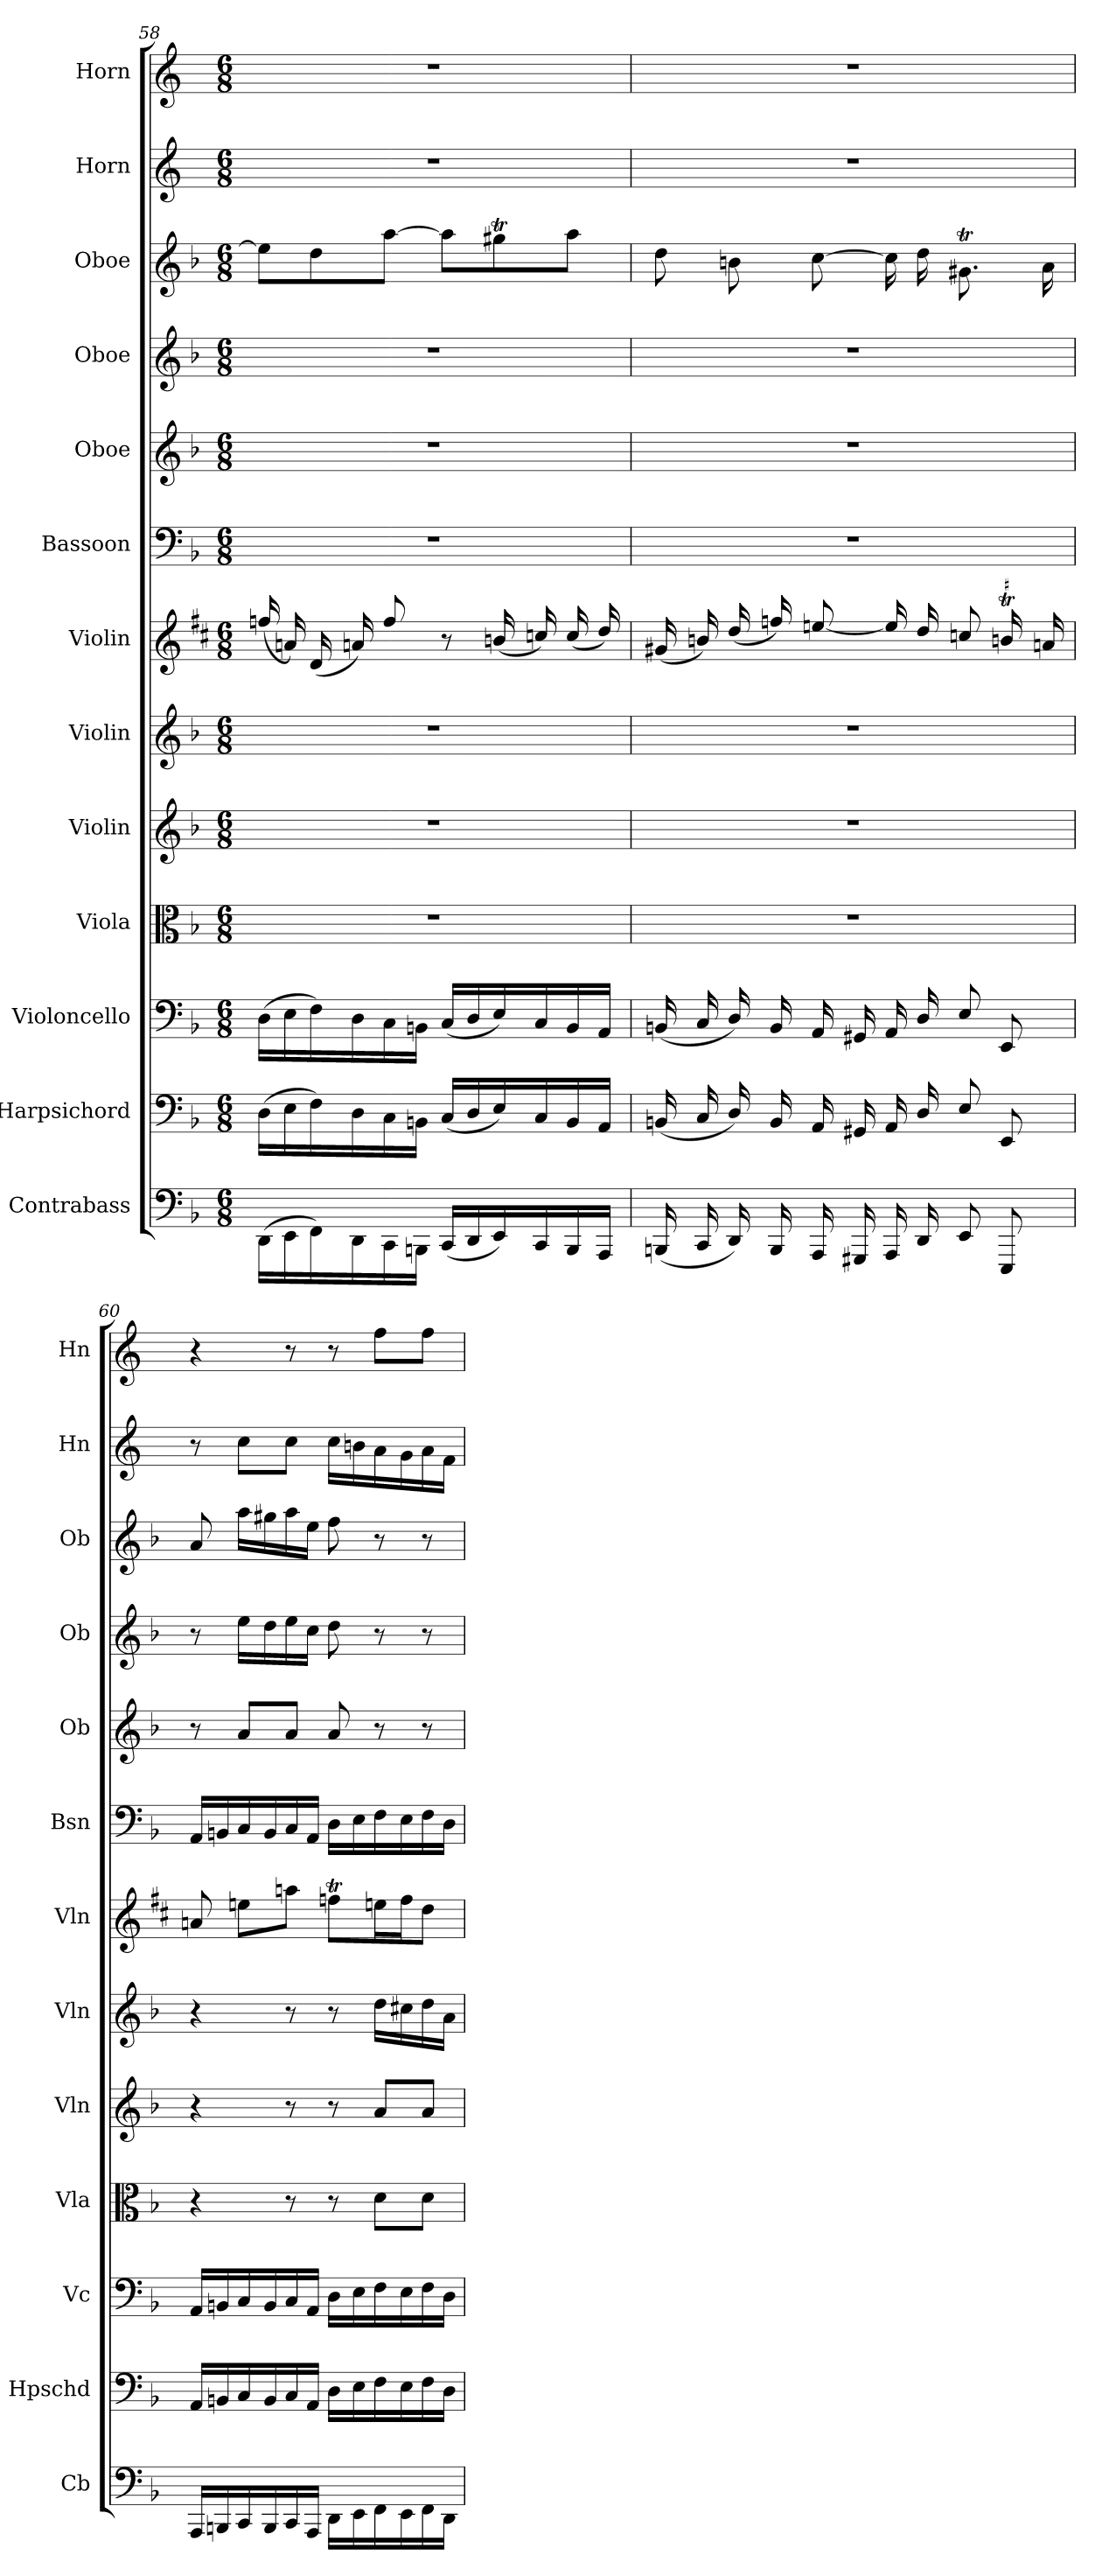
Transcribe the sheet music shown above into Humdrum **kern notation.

**kern	**kern	**kern	**kern	**kern	**kern	**kern	**kern	**kern	**kern	**kern	**kern	**kern
*part13	*part12	*part11	*part10	*part9	*part8	*part7	*part6	*part5	*part4	*part3	*part2	*part1
*staff13	*staff12	*staff11	*staff10	*staff9	*staff8	*staff7	*staff6	*staff5	*staff4	*staff3	*staff2	*staff1
*I"Contrabass	*I"Harpsichord	*I"Violoncello	*I"Viola	*I"Violin	*I"Violin	*I"Violin	*I"Bassoon	*I"Oboe	*I"Oboe	*I"Oboe	*I"Horn	*I"Horn
*I'Cb	*I'Hpschd	*I'Vc	*I'Vla	*I'Vln	*I'Vln	*I'Vln	*I'Bsn	*I'Ob	*I'Ob	*I'Ob	*I'Hn	*I'Hn
*clefF4	*clefF4	*clefF4	*clefC3	*clefG2	*clefG2	*clefG2	*clefF4	*clefG2	*clefG2	*clefG2	*clefG2	*clefG2
*ITrd7c12	*	*	*	*	*	*	*	*	*	*	*ITrd4c7	*ITrd4c7
*k[b-]	*k[b-]	*k[b-]	*k[b-]	*k[b-]	*k[b-]	*k[f#c#]	*k[b-]	*k[b-]	*k[b-]	*k[b-]	*k[b-]	*k[b-]
*F:	*F:	*F:	*F:	*F:	*F:	*D:	*F:	*F:	*F:	*F:	*F:	*F:
*M6/8	*M6/8	*M6/8	*M6/8	*M6/8	*M6/8	*M6/8	*M6/8	*M6/8	*M6/8	*M6/8	*M6/8	*M6/8
=58	=58	=58	=58	=58	=58	=58	=58	=58	=58	=58	=58	=58
(16DDD\LL	(16D\LL	(16D\LL	2.r	2.r	2.r	(16ffn/	2.r	2.r	2.r	8ee\L]	2.r	2.r
16EEE\	16E\	16E\	.	.	.	16an/)	.	.	.	.	.	.
16FFF\)	16F\)	16F\)	.	.	.	(16d/	.	.	.	8dd\	.	.
16DDD\	16D\	16D\	.	.	.	16an/)	.	.	.	.	.	.
16CCC\	16C\	16C\	.	.	.	8ff/	.	.	.	[8aa\J	.	.
16BBBBn\JJ	16BBn\JJ	16BBn\JJ	.	.	.	.	.	.	.	.	.	.
(16CCC/LL	(16C/LL	(16C/LL	.	.	.	8r	.	.	.	8aa\L]	.	.
16DDD/	16D/	16D/	.	.	.	.	.	.	.	.	.	.
16EEE/)	16E/)	16E/)	.	.	.	(16bn/	.	.	.	8gg#Xt\	.	.
16CCC/	16C/	16C/	.	.	.	16ccn/)	.	.	.	.	.	.
16BBBB/	16BB/	16BB/	.	.	.	(16cc/	.	.	.	8aa\J	.	.
16AAAA/JJ	16AA/JJ	16AA/JJ	.	.	.	16dd/)	.	.	.	.	.	.
=59	=59	=59	=59	=59	=59	=59	=59	=59	=59	=59	=59	=59
(16BBBBn/	(16BBn/	(16BBn/	2.r	2.r	2.r	(16g#X/	2.r	2.r	2.r	8dd\	2.r	2.r
16CCC/	16C/	16C/	.	.	.	16bn/)	.	.	.	.	.	.
16DDD/)	16D/)	16D/)	.	.	.	(16dd/	.	.	.	8bn\	.	.
16BBBB/	16BB/	16BB/	.	.	.	16ffn/)	.	.	.	.	.	.
16AAAA/	16AA/	16AA/	.	.	.	[8een/	.	.	.	[8cc\	.	.
16GGGG#X/	16GG#X/	16GG#X/	.	.	.	.	.	.	.	.	.	.
16AAAA/	16AA/	16AA/	.	.	.	16ee/]	.	.	.	16cc\]	.	.
16DDD/	16D/	16D/	.	.	.	16dd/	.	.	.	16dd\	.	.
8EEE/	8E/	8E/	.	.	.	8ccn/	.	.	.	8.g#Xt\	.	.
8EEEE/	8EE/	8EE/	.	.	.	16bnT/	.	.	.	.	.	.
.	.	.	.	.	.	16an/	.	.	.	16a\	.	.
=60	=60	=60	=60	=60	=60	=60	=60	=60	=60	=60	=60	=60
16AAAA/LL	16AA/LL	16AA/LL	4r	4r	4r	8an/	16AA/LL	8r	8r	8a/	8r	4r
16BBBBn/	16BBn/	16BBn/	.	.	.	.	16BBn/	.	.	.	.	.
16CCC/	16C/	16C/	.	.	.	8een\L	16C/	8a/L	16ee\LL	16aa\LL	8f\L	.
16BBBB/	16BB/	16BB/	.	.	.	.	16BB/	.	16dd\	16gg#X\	.	.
16CCC/	16C/	16C/	8r	8r	8r	8aan\J	16C/	8a/J	16ee\	16aa\	8f\J	8r
16AAAA/JJ	16AA/JJ	16AA/JJ	.	.	.	.	16AA/JJ	.	16cc\JJ	16ee\JJ	.	.
16DDD\LL	16D\LL	16D\LL	8r	8r	8r	8ffnT\L	16D\LL	8a/	8dd\	8ff\	16f\LL	8r
16EEE\	16E\	16E\	.	.	.	.	16E\	.	.	.	16en\	.
16FFF\	16F\	16F\	8d\L	8a/L	16dd\LL	16een\L	16F\	8r	8r	8r	16d\	8b-\L
16EEE\	16E\	16E\	.	.	16cc#X\	16ff\J	16E\	.	.	.	16c\	.
16FFF\	16F\	16F\	8d\J	8a/J	16dd\	8dd\J	16F\	8r	8r	8r	16d\	8b-\J
16DDD\JJ	16D\JJ	16D\JJ	.	.	16a\JJ	.	16D\JJ	.	.	.	16B-\JJ	.
=	=	=	=	=	=	=	=	=	=	=	=	=
*-	*-	*-	*-	*-	*-	*-	*-	*-	*-	*-	*-	*-
